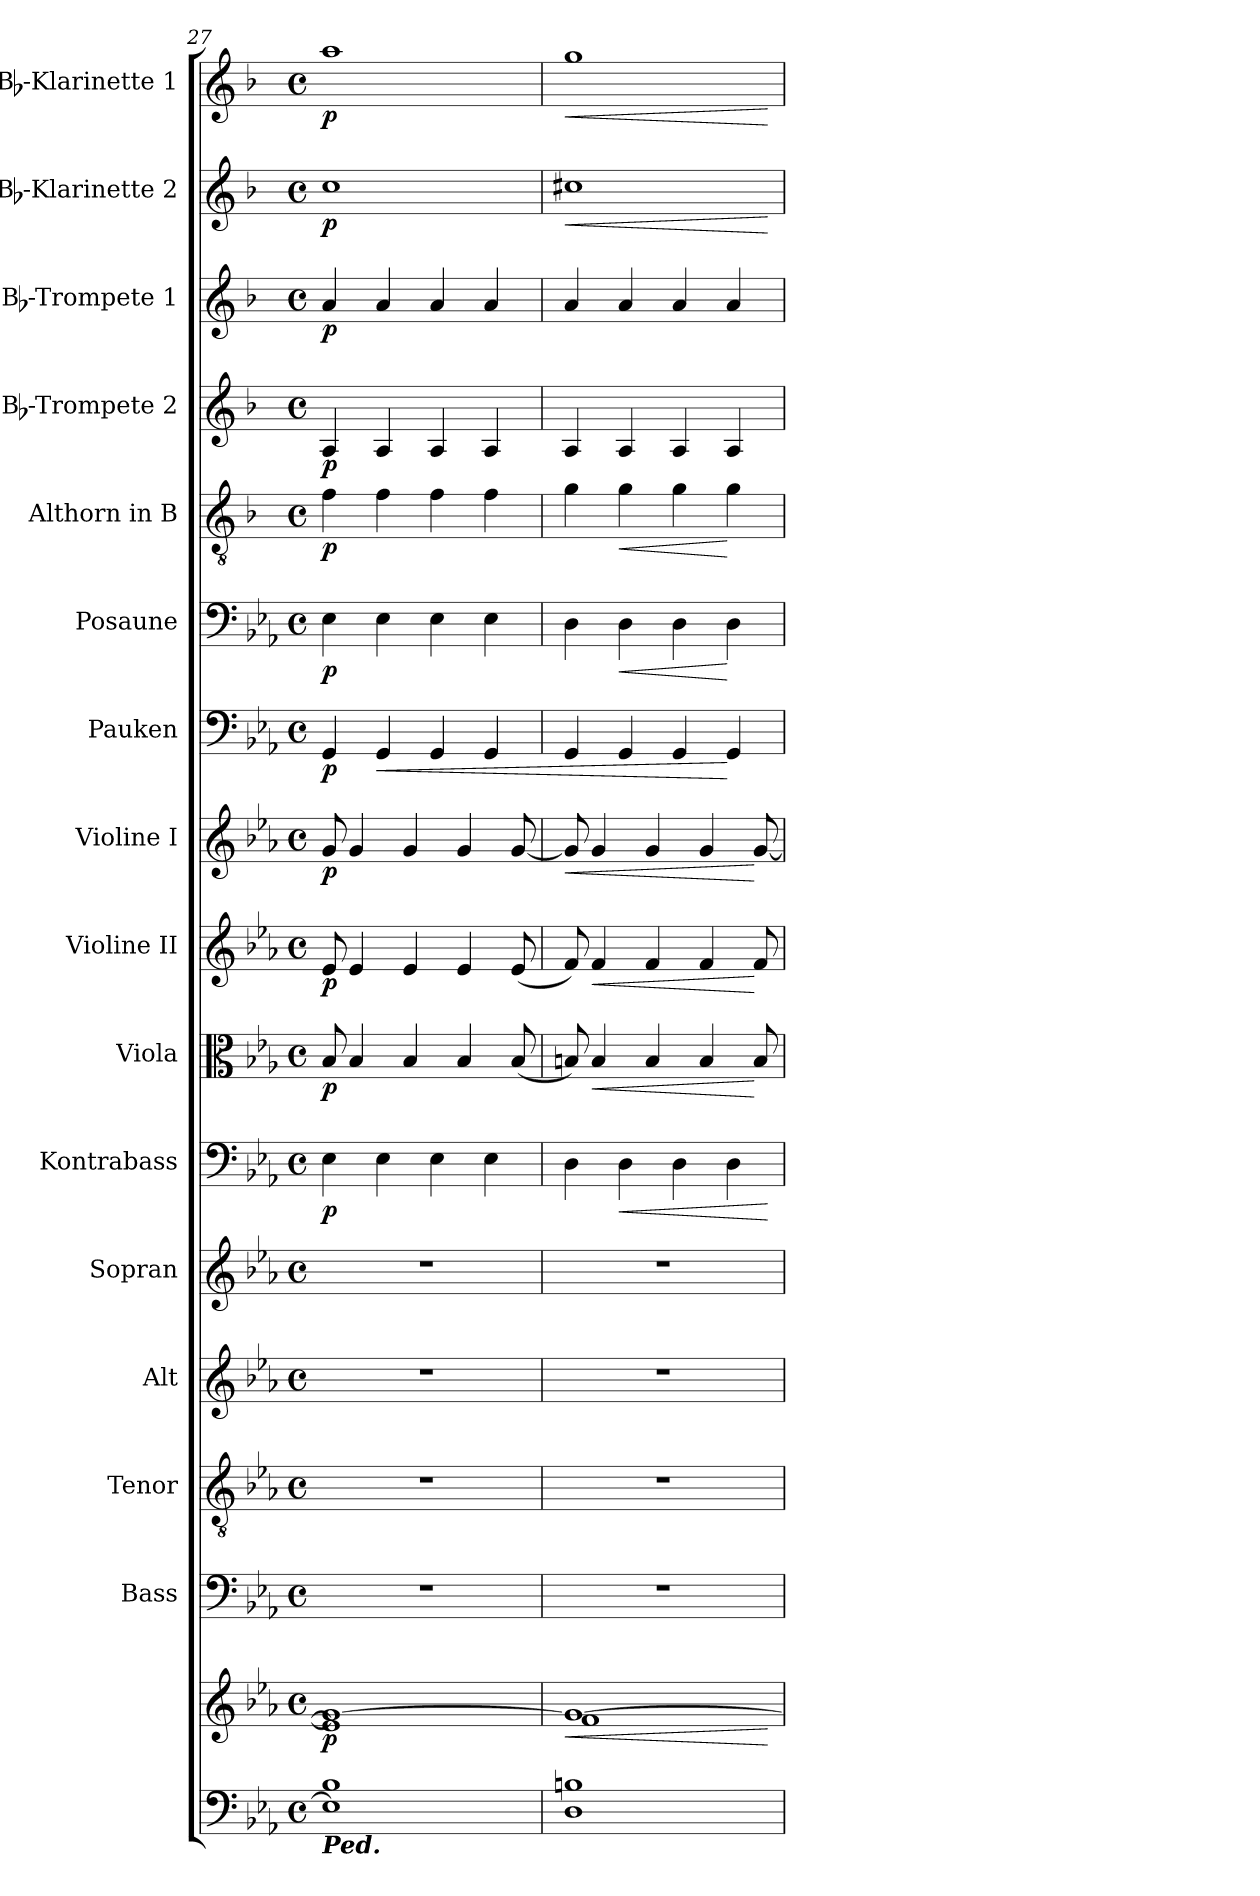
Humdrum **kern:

**kern	**kern	**dynam	**kern	**kern	**kern	**kern	**kern	**dynam	**kern	**dynam	**kern	**dynam	**kern	**dynam	**kern	**dynam	**kern	**dynam	**kern	**dynam	**kern	**dynam	**kern	**dynam	**kern	**dynam	**kern	**dynam
*part16	*part16	*part16	*part15	*part14	*part13	*part12	*part11	*part11	*part10	*part10	*part9	*part9	*part8	*part8	*part7	*part7	*part6	*part6	*part5	*part5	*part4	*part4	*part3	*part3	*part2	*part2	*part1	*part1
*staff17	*staff16	*staff16/17	*staff15	*staff14	*staff13	*staff12	*staff11	*staff11	*staff10	*staff10	*staff9	*staff9	*staff8	*staff8	*staff7	*staff7	*staff6	*staff6	*staff5	*staff5	*staff4	*staff4	*staff3	*staff3	*staff2	*staff2	*staff1	*staff1
*	*	*	*I"Bass	*I"Tenor	*I"Alt	*I"Sopran	*I"Kontrabass	*	*I"Viola	*	*I"Violine II	*	*I"Violine I	*	*I"Pauken	*	*I"Posaune	*	*I"Althorn in B	*	*I"Bb-Trompete 2	*	*I"Bb-Trompete 1	*	*I"Bb-Klarinette 2	*	*I"Bb-Klarinette 1	*
*	*	*	*I'B.	*I'T.	*I'A.	*I'S.	*I'Kb.	*	*I'Vla.	*	*I'Vl. II	*	*I'Vl. I	*	*I'Pk.	*	*I'Pos.	*	*	*	*I'Bb Trp. 2	*	*I'Bb Trp. 1	*	*I'Bb Kl. 2	*	*I'Bb Kl. 1	*
*clefF4	*clefG2	*	*clefF4	*clefGv2	*clefG2	*clefG2	*clefF4	*	*clefC3	*	*clefG2	*	*clefG2	*	*clefF4	*	*clefF4	*	*clefGv2	*	*clefG2	*	*clefG2	*	*clefG2	*	*clefG2	*
*	*	*	*	*	*	*	*ITrd7c12	*	*	*	*	*	*	*	*	*	*	*	*ITrd1c2	*	*ITrd1c2	*	*ITrd1c2	*	*ITrd1c2	*	*ITrd1c2	*
*k[b-e-a-]	*k[b-e-a-]	*	*k[b-e-a-]	*k[b-e-a-]	*k[b-e-a-]	*k[b-e-a-]	*k[b-e-a-]	*	*k[b-e-a-]	*	*k[b-e-a-]	*	*k[b-e-a-]	*	*k[b-e-a-]	*	*k[b-e-a-]	*	*k[b-e-a-]	*	*k[b-e-a-]	*	*k[b-e-a-]	*	*k[b-e-a-]	*	*k[b-e-a-]	*
*E-:	*E-:	*	*E-:	*E-:	*E-:	*E-:	*E-:	*	*E-:	*	*E-:	*	*E-:	*	*E-:	*	*E-:	*	*E-:	*	*E-:	*	*E-:	*	*E-:	*	*E-:	*
*M4/4	*M4/4	*	*M4/4	*M4/4	*M4/4	*M4/4	*M4/4	*	*M4/4	*	*M4/4	*	*M4/4	*	*M4/4	*	*M4/4	*	*M4/4	*	*M4/4	*	*M4/4	*	*M4/4	*	*M4/4	*
*met(c)	*met(c)	*	*met(c)	*met(c)	*met(c)	*met(c)	*met(c)	*	*met(c)	*	*met(c)	*	*met(c)	*	*met(c)	*	*met(c)	*	*met(c)	*	*met(c)	*	*met(c)	*	*met(c)	*	*met(c)	*
=27	=27	=27	=27	=27	=27	=27	=27	=27	=27	=27	=27	=27	=27	=27	=27	=27	=27	=27	=27	=27	=27	=27	=27	=27	=27	=27	=27	=27
*^	*^	*	*	*	*	*	*	*	*	*	*	*	*	*	*	*	*	*	*	*	*	*	*	*	*	*	*	*
!LO:TX:b:Bi:t=Ped.	!	!	!	!	!	!	!	!	!	!	!	!	!	!	!	!	!	!	!	!	!	!	!	!	!	!	!	!	!	!
!	!	!	!	!LO:DY:b	!	!	!	!	!	!LO:DY:b	!	!LO:DY:b	!	!LO:DY:b	!	!LO:DY:b	!	!LO:DY:b	!	!LO:DY:b	!	!LO:DY:b	!	!LO:DY:b	!	!LO:DY:b	!	!LO:DY:b	!	!LO:DY:b
1B-	1E-]	1g_	1e-]	p	1r	1r	1r	1r	4EE-\	p	8B-/	p	8e-/	p	8g/	p	4GG/	p	4E-\	p	4e-\	p	4G/	p	4g/	p	1b-	p	1gg	p
.	.	.	.	.	.	.	.	.	.	.	4B-/	.	4e-/	.	4g/	.	.	.	.	.	.	.	.	.	.	.	.	.	.	.
!	!	!	!	!	!	!	!	!	!	!	!	!	!	!	!	!	!	!LO:HP:b	!	!	!	!	!	!	!	!	!	!	!	!
.	.	.	.	.	.	.	.	.	4EE-\	.	.	.	.	.	.	.	4GG/	<	4E-\	.	4e-\	.	4G/	.	4g/	.	.	.	.	.
.	.	.	.	.	.	.	.	.	.	.	4B-/	.	4e-/	.	4g/	.	.	.	.	.	.	.	.	.	.	.	.	.	.	.
.	.	.	.	.	.	.	.	.	4EE-\	.	.	.	.	.	.	.	4GG/	.	4E-\	.	4e-\	.	4G/	.	4g/	.	.	.	.	.
.	.	.	.	.	.	.	.	.	.	.	4B-/	.	4e-/	.	4g/	.	.	.	.	.	.	.	.	.	.	.	.	.	.	.
.	.	.	.	.	.	.	.	.	4EE-\	.	.	.	.	.	.	.	4GG/	.	4E-\	.	4e-\	.	4G/	.	4g/	.	.	.	.	.
.	.	.	.	.	.	.	.	.	.	.	(<8B-/	.	(<8e-/	.	[8g/	.	.	.	.	.	.	.	.	.	.	.	.	.	.	.
=28	=28	=28	=28	=28	=28	=28	=28	=28	=28	=28	=28	=28	=28	=28	=28	=28	=28	=28	=28	=28	=28	=28	=28	=28	=28	=28	=28	=28	=28	=28
!	!	!	!	!LO:HP:b	!	!	!	!	!	!	!	!	!	!	!	!LO:HP:b	!	!	!	!	!	!	!	!	!	!	!	!LO:HP:b	!	!LO:HP:b
1Bn	1D	1g_	1f	<	1r	1r	1r	1r	4DD\	.	8Bn/)	.	8f/)	.	8g/]	<	4GG/	.	4D\	.	4f\	.	4G/	.	4g/	.	1bn	<	1ff	<
!	!	!	!	!	!	!	!	!	!	!	!	!LO:HP:b	!	!LO:HP:b	!	!	!	!	!	!	!	!	!	!	!	!	!	!	!	!
.	.	.	.	.	.	.	.	.	.	.	4B/	<	4f/	<	4g/	.	.	.	.	.	.	.	.	.	.	.	.	.	.	.
!	!	!	!	!	!	!	!	!	!	!LO:HP:b	!	!	!	!	!	!	!	!	!	!LO:HP:b	!	!LO:HP:b	!	!	!	!	!	!	!	!
.	.	.	.	.	.	.	.	.	4DD\	<	.	.	.	.	.	.	4GG/	.	4D\	<	4f\	<	4G/	.	4g/	.	.	.	.	.
.	.	.	.	.	.	.	.	.	.	.	4B/	.	4f/	.	4g/	.	.	.	.	.	.	.	.	.	.	.	.	.	.	.
.	.	.	.	.	.	.	.	.	4DD\	.	.	.	.	.	.	.	4GG/	.	4D\	.	4f\	.	4G/	.	4g/	.	.	.	.	.
.	.	.	.	.	.	.	.	.	.	.	4B/	.	4f/	.	4g/	.	.	.	.	.	.	.	.	.	.	.	.	.	.	.
.	.	.	.	.	.	.	.	.	4DD\	.	.	.	.	.	.	.	4GG/	[	4D\	[	4f\	[	4G/	.	4g/	.	.	.	.	.
.	.	.	.	.	.	.	.	.	.	.	8B/	[	8f/	[	[8g/	[	.	.	.	.	.	.	.	.	.	.	.	.	.	.
*v	*v	*	*	*	*	*	*	*	*	*	*	*	*	*	*	*	*	*	*	*	*	*	*	*	*	*	*	*	*	*
*	*v	*v	*	*	*	*	*	*	*	*	*	*	*	*	*	*	*	*	*	*	*	*	*	*	*	*	*	*	*
.	.	[	.	.	.	.	.	[	.	.	.	.	.	.	.	.	.	.	.	.	.	.	.	.	.	[	.	[
=	=	=	=	=	=	=	=	=	=	=	=	=	=	=	=	=	=	=	=	=	=	=	=	=	=	=	=	=
*-	*-	*-	*-	*-	*-	*-	*-	*-	*-	*-	*-	*-	*-	*-	*-	*-	*-	*-	*-	*-	*-	*-	*-	*-	*-	*-	*-	*-
